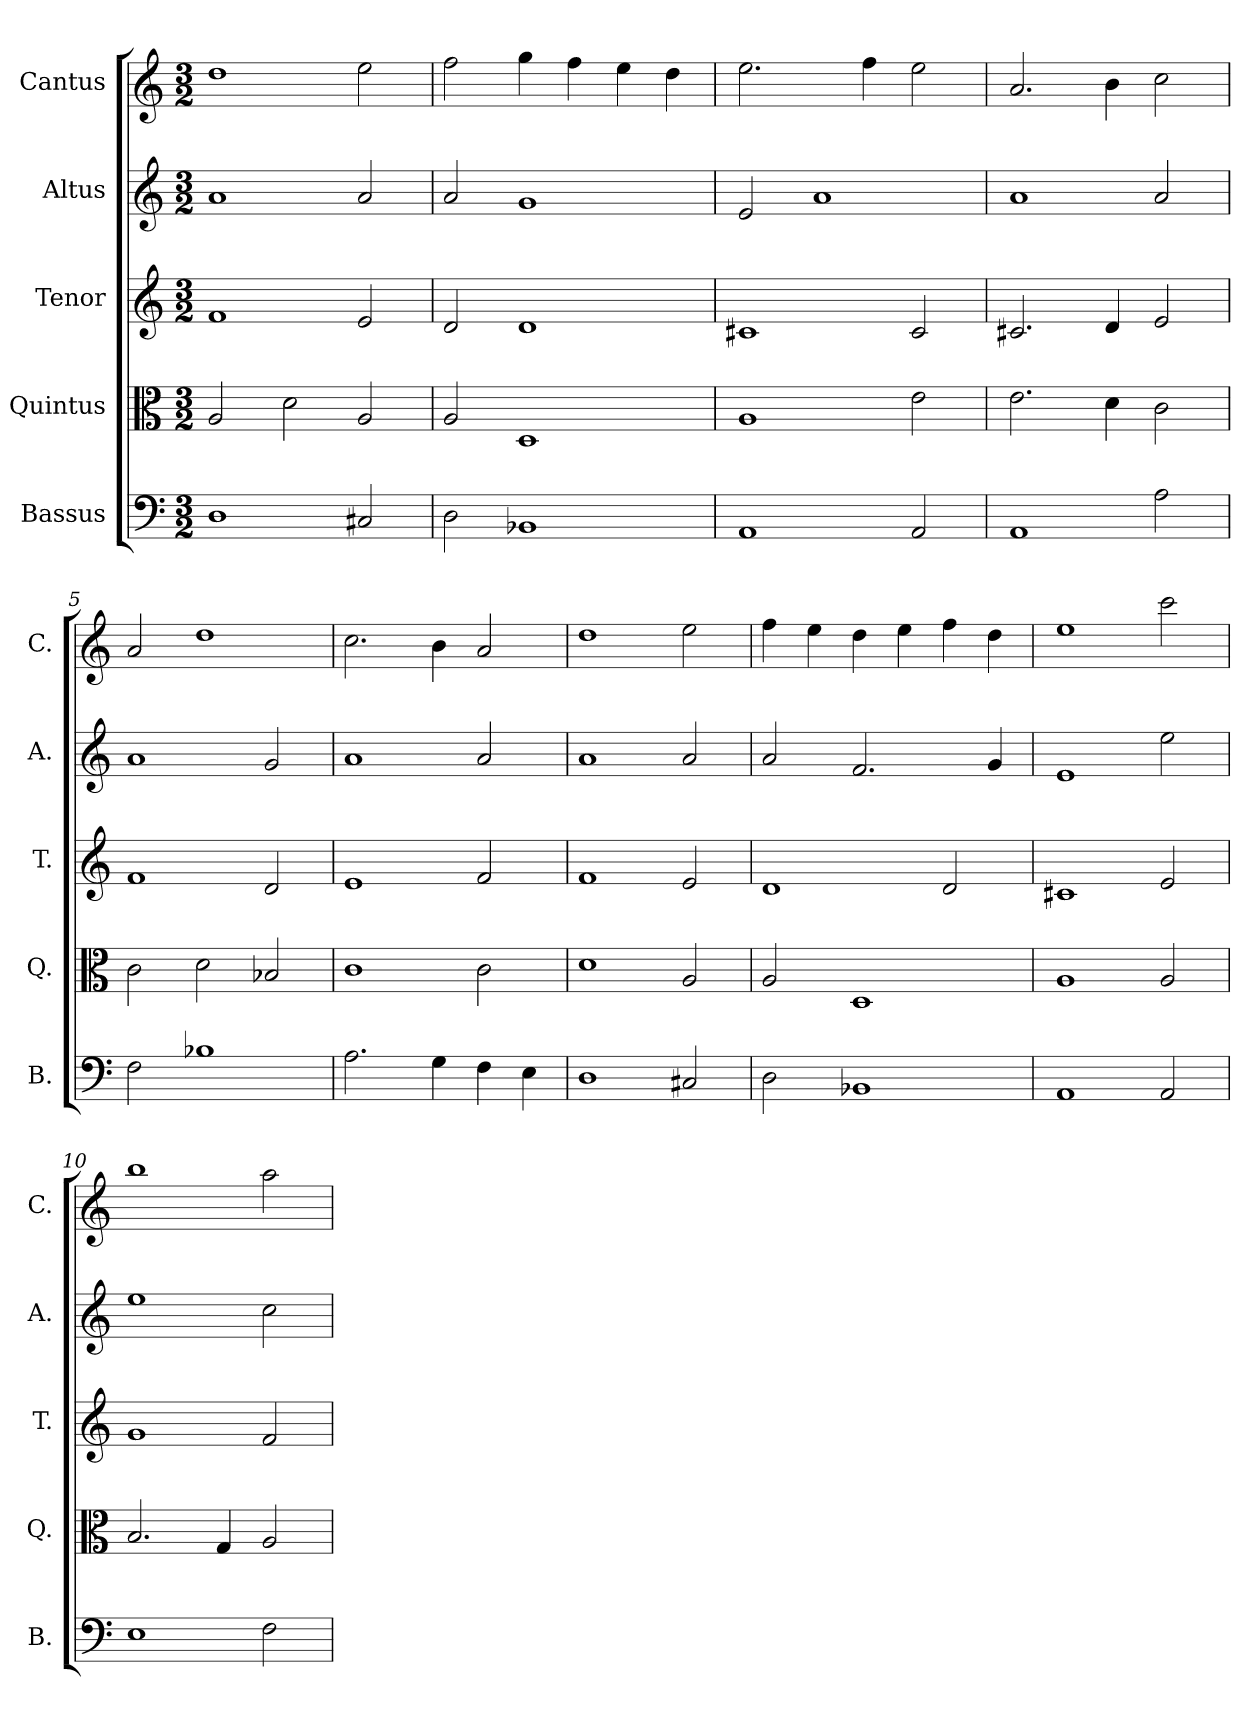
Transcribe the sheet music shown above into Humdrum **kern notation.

**kern	**kern	**kern	**kern	**kern
*part5	*part4	*part3	*part2	*part1
*staff5	*staff4	*staff3	*staff2	*staff1
*I"Bassus	*I"Quintus	*I"Tenor	*I"Altus	*I"Cantus
*I'B.	*I'Q.	*I'T.	*I'A.	*I'C.
*clefF4	*clefC3	*clefG2	*clefG2	*clefG2
*k[]	*k[]	*k[]	*k[]	*k[]
*M3/2	*M3/2	*M3/2	*M3/2	*M3/2
=1	=1	=1	=1	=1
1D	2A/	1f	1a	1dd
.	2d\	.	.	.
2C#X/	2A/	2e/	2a/	2ee\
=2	=2	=2	=2	=2
2D\	2A/	2d/	2a/	2ff\
1BB-X	1D	1d	1g	4gg\
.	.	.	.	4ff\
.	.	.	.	4ee\
.	.	.	.	4dd\
=3	=3	=3	=3	=3
1AA	1A	1c#X	2e/	2.ee\
.	.	.	1a	.
.	.	.	.	4ff\
2AA/	2e\	2c#/	.	2ee\
=4	=4	=4	=4	=4
1AA	2.e\	2.c#X/	1a	2.a/
.	4d\	4d/	.	4b\
2A\	2c\	2e/	2a/	2cc\
=5	=5	=5	=5	=5
2F\	2c\	1f	1a	2a/
1B-X	2d\	.	.	1dd
.	2B-X/	2d/	2g/	.
=6	=6	=6	=6	=6
2.A\	1c	1e	1a	2.cc\
4G\	.	.	.	4b\
4F\	2c\	2f/	2a/	2a/
4E\	.	.	.	.
=7	=7	=7	=7	=7
1D	1d	1f	1a	1dd
2C#X/	2A/	2e/	2a/	2ee\
=8	=8	=8	=8	=8
2D\	2A/	1d	2a/	4ff\
.	.	.	.	4ee\
1BB-X	1D	.	2.f/	4dd\
.	.	.	.	4ee\
.	.	2d/	.	4ff\
.	.	.	4g/	4dd\
=9	=9	=9	=9	=9
1AA	1A	1c#X	1e	1ee
2AA/	2A/	2e/	2ee\	2ccc\
!!LO:LB:g=z
=10	=10	=10	=10	=10
1E	2.B/	1g	1ee	1bb
.	4G/	.	.	.
2F\	2A/	2f/	2cc\	2aa\
=	=	=	=	=
*-	*-	*-	*-	*-
